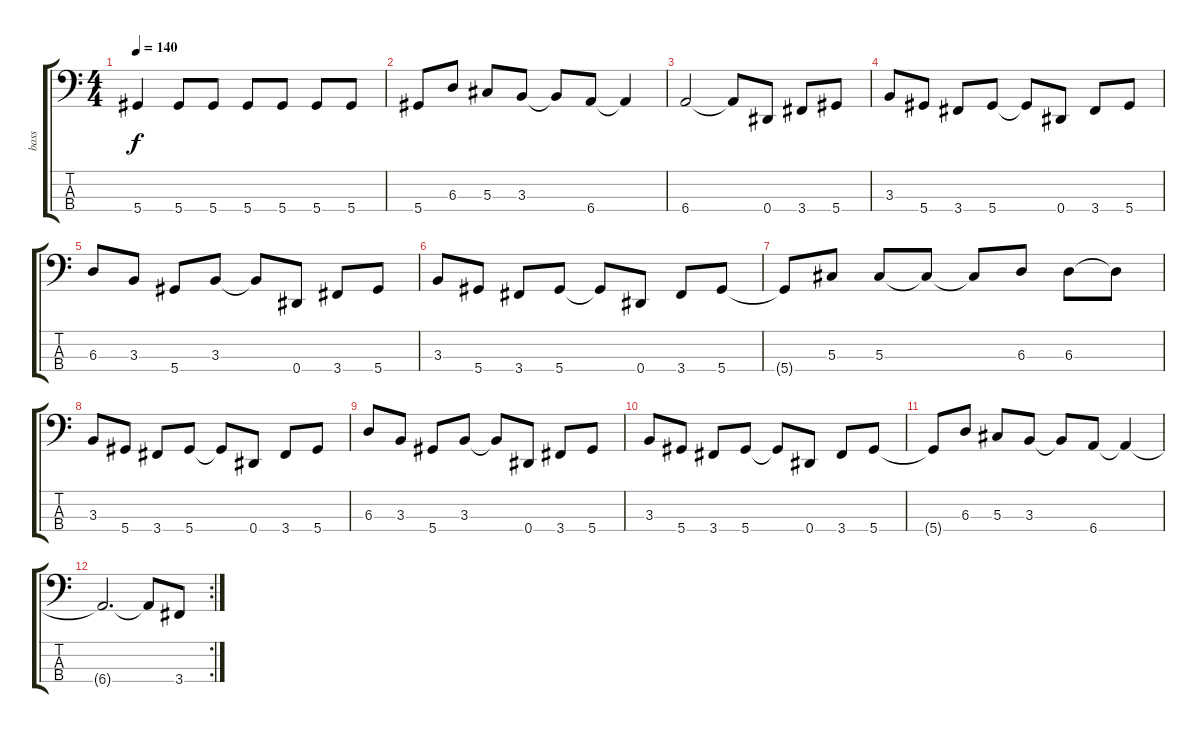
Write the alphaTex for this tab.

\track ("bass" "bass") {instrument electricbassfinger}
\staff {score tabs}
\tuning (Gb2 Db2 Ab1 Eb1) {hide}
\ts (4 4)
\tempo 140
\clef f4
\ks c
5.4.4{dy f} 5.4.8 5.4.8 5.4.8 5.4.8 5.4.8 5.4.8 |
5.4.8 6.3.8 5.3.8 3.3.8 3.3{t}.8 6.4.8 6.4{t}.4 |
6.4.2 6.4{t}.8 0.4.8 3.4.8 5.4.8 |
3.3.8 5.4.8 3.4.8 5.4.8 5.4{t}.8 0.4.8 3.4.8 5.4.8 |
6.3.8 3.3.8 5.4.8 3.3.8 3.3{t}.8 0.4.8 3.4.8 5.4.8 |
3.3.8 5.4.8 3.4.8 5.4.8 5.4{t}.8 0.4.8 3.4.8 5.4.8 |
5.4{t}.8 5.3.8 5.3.8 5.3{t}.8 5.3{t}.8 6.3.8 6.3.8 6.3{t}.8 |
3.3.8 5.4.8 3.4.8 5.4.8 5.4{t}.8 0.4.8 3.4.8 5.4.8 |
6.3.8 3.3.8 5.4.8 3.3.8 3.3{t}.8 0.4.8 3.4.8 5.4.8 |
3.3.8 5.4.8 3.4.8 5.4.8 5.4{t}.8 0.4.8 3.4.8 5.4.8 |
5.4{t}.8 6.3.8 5.3.8 3.3.8 3.3{t}.8 6.4.8 6.4{t}.4 |
\rc 2
6.4{t}.2{d} 6.4{t}.8 3.4.8
